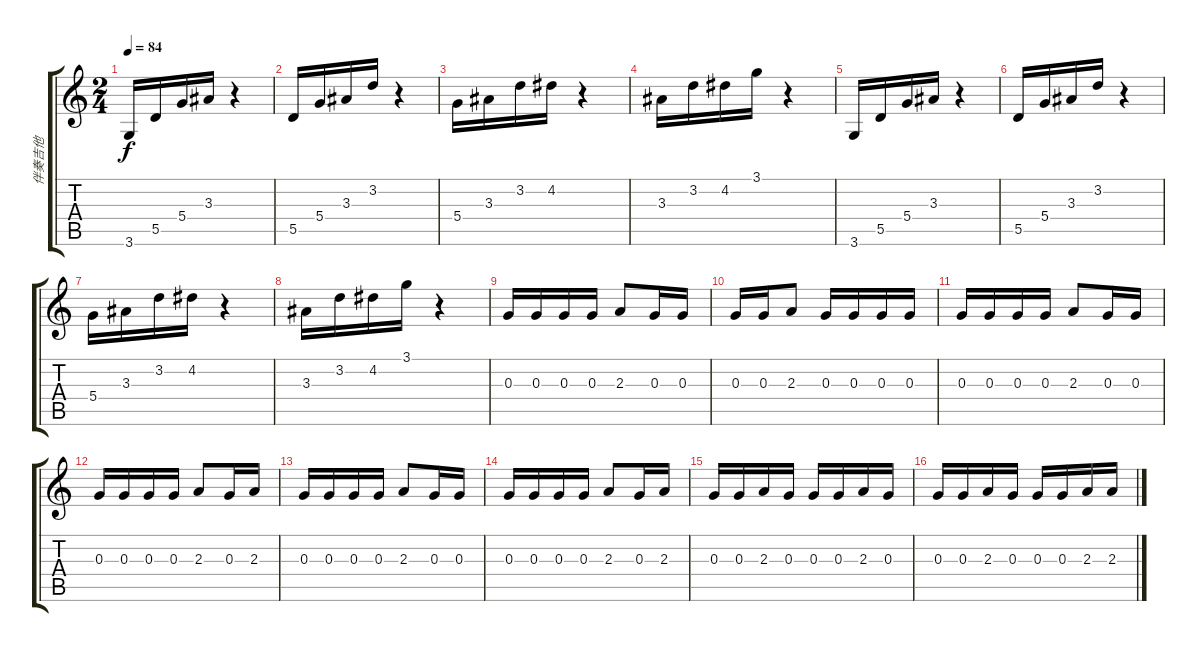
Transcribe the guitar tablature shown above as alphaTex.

\track ("伴奏吉他" "伴奏吉他") {instrument acousticguitarsteel}
\staff {score tabs}
\tuning (E4 B3 G3 D3 A2 E2) {hide}
\ts (2 4)
\tempo 84
\clef g2
\ks c
3.6.16{dy f} 5.5.16 5.4.16 3.3.16 r.4 |
5.5.16 5.4.16 3.3.16 3.2.16 r.4 |
5.4.16 3.3.16 3.2.16 4.2.16 r.4 |
3.3.16 3.2.16 4.2.16 3.1.16 r.4 |
3.6.16 5.5.16 5.4.16 3.3.16 r.4 |
5.5.16 5.4.16 3.3.16 3.2.16 r.4 |
5.4.16 3.3.16 3.2.16 4.2.16 r.4 |
3.3.16 3.2.16 4.2.16 3.1.16 r.4 |
0.3.16 0.3.16 0.3.16 0.3.16 2.3.8 0.3.16 0.3.16 |
0.3.16 0.3.16 2.3.8 0.3.16 0.3.16 0.3.16 0.3.16 |
0.3.16 0.3.16 0.3.16 0.3.16 2.3.8 0.3.16 0.3.16 |
0.3.16 0.3.16 0.3.16 0.3.16 2.3.8 0.3.16 2.3.16 |
0.3.16 0.3.16 0.3.16 0.3.16 2.3.8 0.3.16 0.3.16 |
0.3.16 0.3.16 0.3.16 0.3.16 2.3.8 0.3.16 2.3.16 |
0.3.16 0.3.16 2.3.16 0.3.16 0.3.16 0.3.16 2.3.16 0.3.16 |
0.3.16 0.3.16 2.3.16 0.3.16 0.3.16 0.3.16 2.3.16 2.3.16
